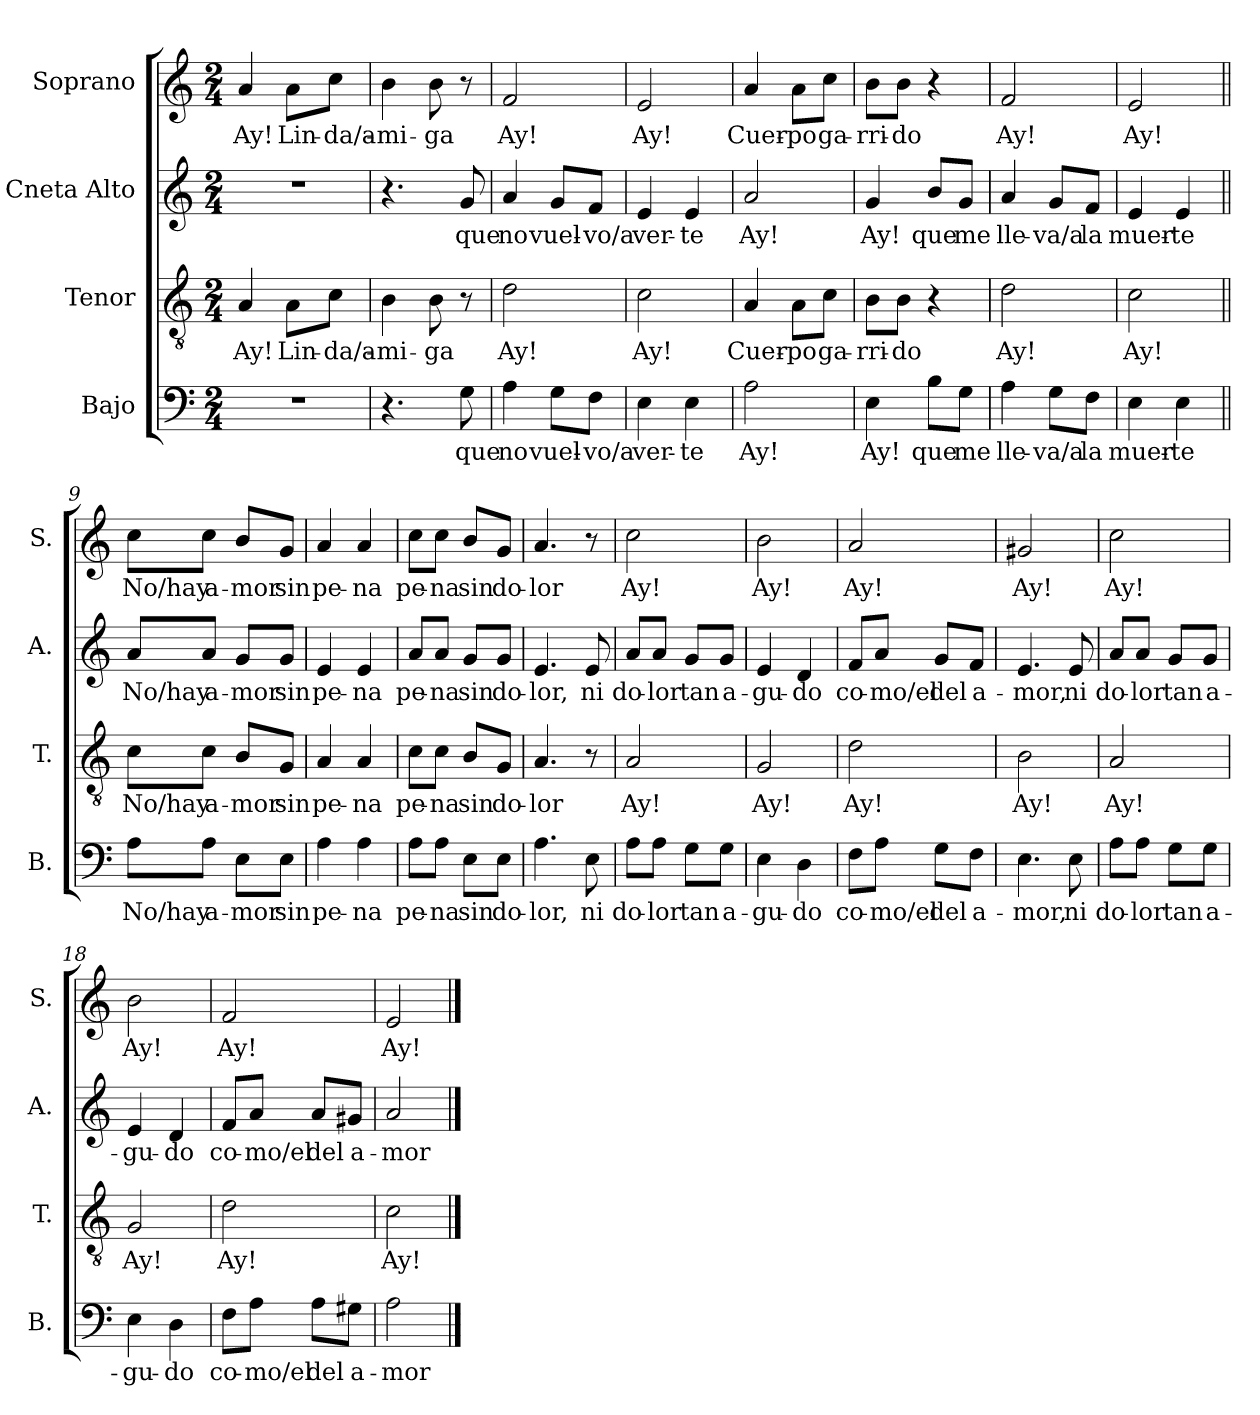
**kern	**text	**kern	**text	**kern	**text	**kern	**text
*part4	*part4	*part3	*part3	*part2	*part2	*part1	*part1
*staff4	*staff4	*staff3	*staff3	*staff2	*staff2	*staff1	*staff1
*I"Bajo	*	*I"Tenor	*	*I"Cneta Alto	*	*I"Soprano	*
*I'B.	*	*I'T.	*	*I'A.	*	*I'S.	*
*clefF4	*	*clefGv2	*	*clefG2	*	*clefG2	*
*k[]	*	*k[]	*	*k[]	*	*k[]	*
*M2/4	*	*M2/4	*	*M2/4	*	*M2/4	*
*MM80	*	*MM80	*	*MM80	*	*MM80	*
=1	=1	=1	=1	=1	=1	=1	=1
!	!	!	!LO:LY:b	!	!	!	!LO:LY:b
2r	.	4A/	Ay!	2r	.	4a/	Ay!
!	!	!	!LO:LY:b	!	!	!	!LO:LY:b
.	.	8A\L	Lin-	.	.	8a\L	Lin-
!	!	!	!LO:LY:b	!	!	!	!LO:LY:b
.	.	8c\J	-da/a-	.	.	8cc\J	-da/a-
=2	=2	=2	=2	=2	=2	=2	=2
!	!	!	!LO:LY:b	!	!	!	!LO:LY:b
4.r	.	4B\	-mi-	4.r	.	4b\	-mi-
!	!	!	!LO:LY:b	!	!	!	!LO:LY:b
.	.	8B\	-ga	.	.	8b\	-ga
!	!LO:LY:b	!	!	!	!LO:LY:b	!	!
8G\	que	8r	.	8g/	que	8r	.
=3	=3	=3	=3	=3	=3	=3	=3
!	!LO:LY:b	!	!LO:LY:b	!	!LO:LY:b	!	!LO:LY:b
4A\	no	2d\	Ay!	4a/	no	2f/	Ay!
!	!LO:LY:b	!	!	!	!LO:LY:b	!	!
8G\L	vuel-	.	.	8g/L	vuel-	.	.
!	!LO:LY:b	!	!	!	!LO:LY:b	!	!
8F\J	-vo/a	.	.	8f/J	-vo/a	.	.
=4	=4	=4	=4	=4	=4	=4	=4
!	!LO:LY:b	!	!LO:LY:b	!	!LO:LY:b	!	!LO:LY:b
4E\	ver-	2c\	Ay!	4e/	ver-	2e/	Ay!
!	!LO:LY:b	!	!	!	!LO:LY:b	!	!
4E\	-te	.	.	4e/	-te	.	.
=5	=5	=5	=5	=5	=5	=5	=5
!	!LO:LY:b	!	!LO:LY:b	!	!LO:LY:b	!	!LO:LY:b
2A\	Ay!	4A/	Cuer-	2a/	Ay!	4a/	Cuer-
!	!	!	!LO:LY:b	!	!	!	!LO:LY:b
.	.	8A\L	-po	.	.	8a\L	-po
!	!	!	!LO:LY:b	!	!	!	!LO:LY:b
.	.	8c\J	ga-	.	.	8cc\J	ga-
=6	=6	=6	=6	=6	=6	=6	=6
!	!LO:LY:b	!	!LO:LY:b	!	!LO:LY:b	!	!LO:LY:b
4E\	Ay!	8B\L	-rri-	4g/	Ay!	8b\L	-rri-
!	!	!	!LO:LY:b	!	!	!	!LO:LY:b
.	.	8B\J	-do	.	.	8b\J	-do
!	!LO:LY:b	!	!	!	!LO:LY:b	!	!
8B\L	que	4r	.	8b/L	que	4r	.
!	!LO:LY:b	!	!	!	!LO:LY:b	!	!
8G\J	me	.	.	8g/J	me	.	.
=7	=7	=7	=7	=7	=7	=7	=7
!	!LO:LY:b	!	!LO:LY:b	!	!LO:LY:b	!	!LO:LY:b
4A\	lle-	2d\	Ay!	4a/	lle-	2f/	Ay!
!	!LO:LY:b	!	!	!	!LO:LY:b	!	!
8G\L	-va/a	.	.	8g/L	-va/a	.	.
!	!LO:LY:b	!	!	!	!LO:LY:b	!	!
8F\J	la	.	.	8f/J	la	.	.
=8	=8	=8	=8	=8	=8	=8	=8
!	!LO:LY:b	!	!LO:LY:b	!	!LO:LY:b	!	!LO:LY:b
4E\	muer-	2c\	Ay!	4e/	muer-	2e/	Ay!
!	!LO:LY:b	!	!	!	!LO:LY:b	!	!
4E\	-te	.	.	4e/	-te	.	.
=9||	=9||	=9||	=9||	=9||	=9||	=9||	=9||
!	!LO:LY:b	!	!LO:LY:b	!	!LO:LY:b	!	!LO:LY:b
8A\L	No/hay	8c\L	No/hay	8a/L	No/hay	8cc\L	No/hay
!	!LO:LY:b	!	!LO:LY:b	!	!LO:LY:b	!	!LO:LY:b
8A\J	a-	8c\J	a-	8a/J	a-	8cc\J	a-
!	!LO:LY:b	!	!LO:LY:b	!	!LO:LY:b	!	!LO:LY:b
8E\L	-mor	8B/L	-mor	8g/L	-mor	8b/L	-mor
!	!LO:LY:b	!	!LO:LY:b	!	!LO:LY:b	!	!LO:LY:b
8E\J	sin	8G/J	sin	8g/J	sin	8g/J	sin
=10	=10	=10	=10	=10	=10	=10	=10
!	!LO:LY:b	!	!LO:LY:b	!	!LO:LY:b	!	!LO:LY:b
4A\	pe-	4A/	pe-	4e/	pe-	4a/	pe-
!	!LO:LY:b	!	!LO:LY:b	!	!LO:LY:b	!	!LO:LY:b
4A\	-na	4A/	-na	4e/	-na	4a/	-na
=11	=11	=11	=11	=11	=11	=11	=11
!	!LO:LY:b	!	!LO:LY:b	!	!LO:LY:b	!	!LO:LY:b
8A\L	pe-	8c\L	pe-	8a/L	pe-	8cc\L	pe-
!	!LO:LY:b	!	!LO:LY:b	!	!LO:LY:b	!	!LO:LY:b
8A\J	-na	8c\J	-na	8a/J	-na	8cc\J	-na
!	!LO:LY:b	!	!LO:LY:b	!	!LO:LY:b	!	!LO:LY:b
8E\L	sin	8B/L	sin	8g/L	sin	8b/L	sin
!	!LO:LY:b	!	!LO:LY:b	!	!LO:LY:b	!	!LO:LY:b
8E\J	do-	8G/J	do-	8g/J	do-	8g/J	do-
=12	=12	=12	=12	=12	=12	=12	=12
!	!LO:LY:b	!	!LO:LY:b	!	!LO:LY:b	!	!LO:LY:b
4.A\	-lor,	4.A/	-lor	4.e/	-lor,	4.a/	-lor
!	!LO:LY:b	!	!	!	!LO:LY:b	!	!
8E\	ni	8r	.	8e/	ni	8r	.
=13	=13	=13	=13	=13	=13	=13	=13
!	!LO:LY:b	!	!LO:LY:b	!	!LO:LY:b	!	!LO:LY:b
8A\L	do-	2A/	Ay!	8a/L	do-	2cc\	Ay!
!	!LO:LY:b	!	!	!	!LO:LY:b	!	!
8A\J	-lor	.	.	8a/J	-lor	.	.
!	!LO:LY:b	!	!	!	!LO:LY:b	!	!
8G\L	tan	.	.	8g/L	tan	.	.
!	!LO:LY:b	!	!	!	!LO:LY:b	!	!
8G\J	a-	.	.	8g/J	a-	.	.
=14	=14	=14	=14	=14	=14	=14	=14
!	!LO:LY:b	!	!LO:LY:b	!	!LO:LY:b	!	!LO:LY:b
4E\	-gu-	2G/	Ay!	4e/	-gu-	2b\	Ay!
!	!LO:LY:b	!	!	!	!LO:LY:b	!	!
4D\	-do	.	.	4d/	-do	.	.
=15	=15	=15	=15	=15	=15	=15	=15
!	!LO:LY:b	!	!LO:LY:b	!	!LO:LY:b	!	!LO:LY:b
8F\L	co-	2d\	Ay!	8f/L	co-	2a/	Ay!
!	!LO:LY:b	!	!	!	!LO:LY:b	!	!
8A\J	-mo/el	.	.	8a/J	-mo/el	.	.
!	!LO:LY:b	!	!	!	!LO:LY:b	!	!
8G\L	del	.	.	8g/L	del	.	.
!	!LO:LY:b	!	!	!	!LO:LY:b	!	!
8F\J	a-	.	.	8f/J	a-	.	.
=16	=16	=16	=16	=16	=16	=16	=16
!	!LO:LY:b	!	!LO:LY:b	!	!LO:LY:b	!	!LO:LY:b
4.E\	-mor,	2B\	Ay!	4.e/	-mor,	2g#X/	Ay!
!	!LO:LY:b	!	!	!	!LO:LY:b	!	!
8E\	ni	.	.	8e/	ni	.	.
=17	=17	=17	=17	=17	=17	=17	=17
!	!LO:LY:b	!	!LO:LY:b	!	!LO:LY:b	!	!LO:LY:b
8A\L	do-	2A/	Ay!	8a/L	do-	2cc\	Ay!
!	!LO:LY:b	!	!	!	!LO:LY:b	!	!
8A\J	-lor	.	.	8a/J	-lor	.	.
!	!LO:LY:b	!	!	!	!LO:LY:b	!	!
8G\L	tan	.	.	8g/L	tan	.	.
!	!LO:LY:b	!	!	!	!LO:LY:b	!	!
8G\J	a-	.	.	8g/J	a-	.	.
=18	=18	=18	=18	=18	=18	=18	=18
!	!LO:LY:b	!	!LO:LY:b	!	!LO:LY:b	!	!LO:LY:b
4E\	-gu-	2G/	Ay!	4e/	-gu-	2b\	Ay!
!	!LO:LY:b	!	!	!	!LO:LY:b	!	!
4D\	-do	.	.	4d/	-do	.	.
=19	=19	=19	=19	=19	=19	=19	=19
!	!LO:LY:b	!	!LO:LY:b	!	!LO:LY:b	!	!LO:LY:b
8F\L	co-	2d\	Ay!	8f/L	co-	2f/	Ay!
!	!LO:LY:b	!	!	!	!LO:LY:b	!	!
8A\J	-mo/el	.	.	8a/J	-mo/el	.	.
!	!LO:LY:b	!	!	!	!LO:LY:b	!	!
8A\L	del	.	.	8a/L	del	.	.
!	!LO:LY:b	!	!	!	!LO:LY:b	!	!
8G#X\J	a-	.	.	8g#X/J	a-	.	.
=20	=20	=20	=20	=20	=20	=20	=20
!	!LO:LY:b	!	!LO:LY:b	!	!LO:LY:b	!	!LO:LY:b
2A\	-mor	2c\	Ay!	2a/	-mor	2e/	Ay!
==	==	==	==	==	==	==	==
*-	*-	*-	*-	*-	*-	*-	*-
